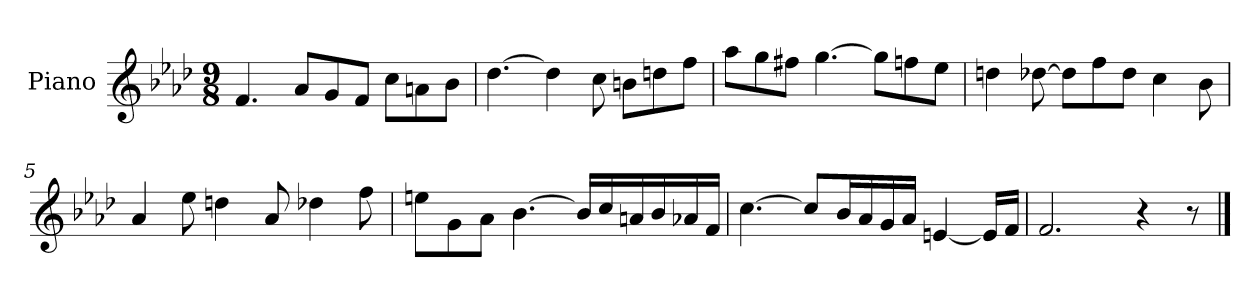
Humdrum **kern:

**kern
*part1
*staff1
*I"Piano
*I'Pno
*clefG2
*k[b-e-a-d-]
*M9/8
=1
4.f/
8a-/L
8g/
8f/J
8cc\L
8an\
8b-\J
=2
[4.dd-\
4dd-\]
8cc\
8bn\L
8ddn\
8ff\J
=3
8aa-\L
8gg\
8ff#X\J
[4.gg\
8gg\L]
8ffn\
8ee-\J
=4
4ddn\
[8dd-X\
8dd-\L]
8ff\
8dd-\J
4cc\
8b-\
=5
4a-/
8ee-\
4ddn\
8a-/
4dd-X\
8ff\
=6
8een\L
8g\
8a-\J
[4.b-\
16b-/LL]
16cc/
16an/
16b-/
16a-X/
16f/JJ
=7
[4.cc\
8cc/L]
16b-/L
16a-/
16g/
16a-/JJ
[4en/
16e/LL]
16f/JJ
=8
2.f/
4r
8r
==
*-
